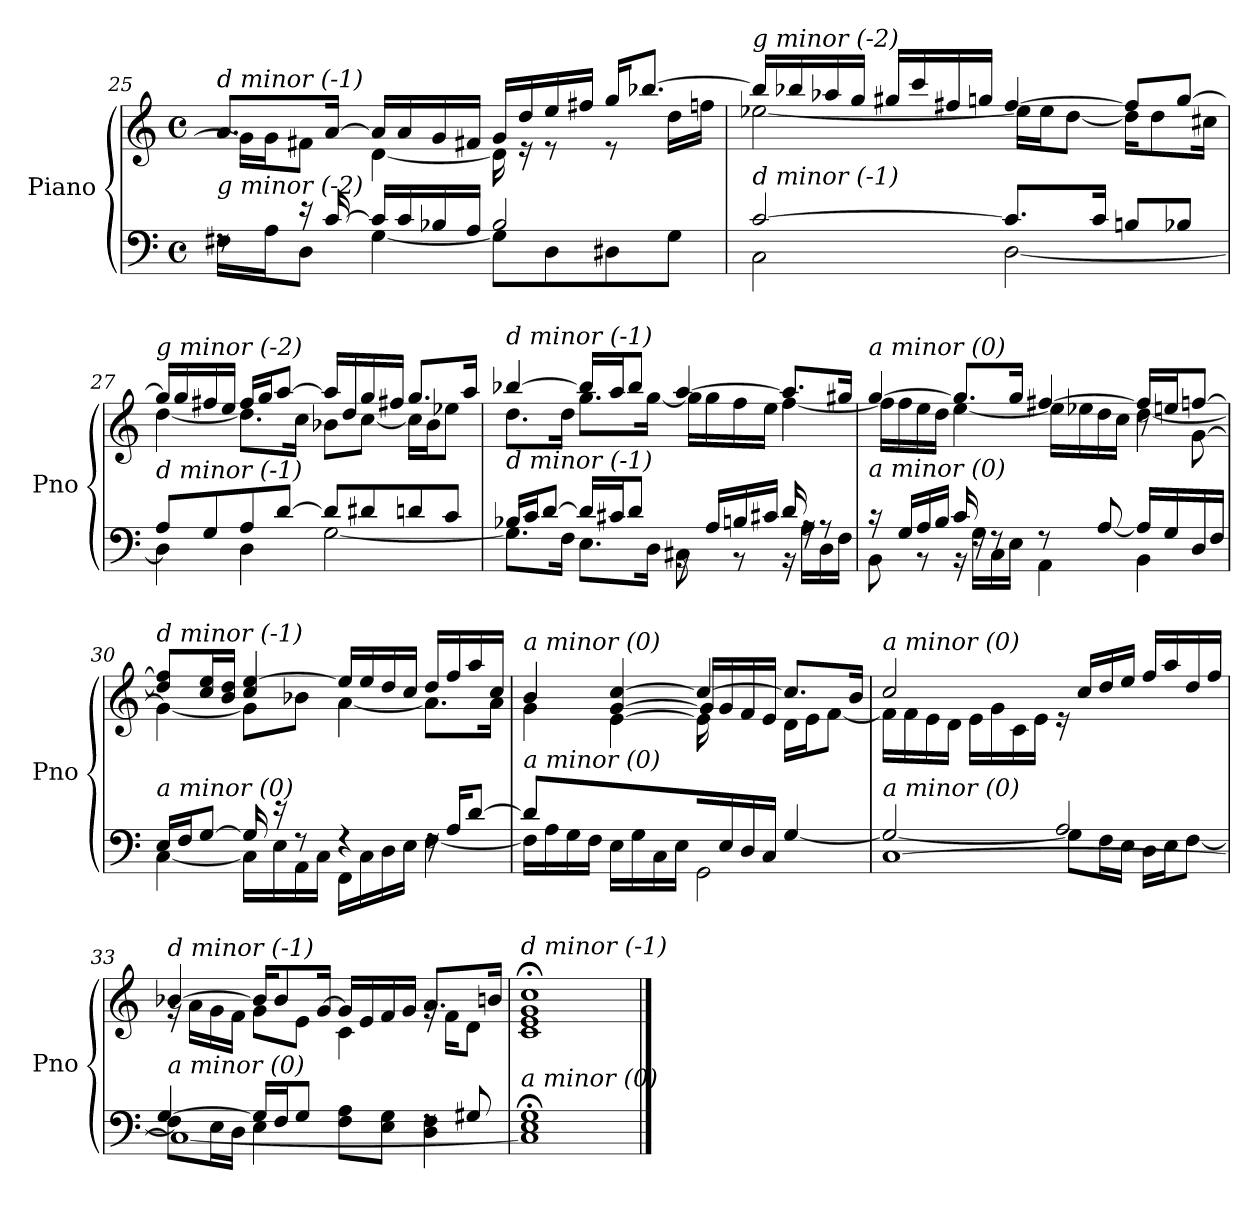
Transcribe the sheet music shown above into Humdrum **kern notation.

**kern	**kern
*part1	*part1
*staff2	*staff1
*I"Piano	*
*I'Pno	*
*clefF4	*clefG2
*k[]	*k[]
*M4/4	*M4/4
*met(c)	*met(c)
=25	=25
*^	*^
!	!	!LO:TX:i:t=d minor (-1)	!
!LO:TX:i:t=g minor (-2)	!	!	!
8rF	16F#X\LL	8.a/L	16g\LL]
.	16A\J	.	16g\J
16r	8D\J	.	8f#X\J
[16c/	.	[16a/Jk	.
16c/LL]	[4G\	16a/LL]	[4d\
16c/	.	16a/	.
16B-X/	.	16g/	.
16A/JJ	.	16f#X/JJ	.
2B-/	8G\L]	16g/LL	16d\]
.	.	16dd/	16r
.	8D\	16ee/	8r
.	.	16ff#X/JJ	.
.	8D#Xi\	16gg/KL	8r
.	.	[8.bb-X/J	.
.	8G\J	.	16dd\LL
.	.	.	16ffn\JJ
!!LO:LB:g=z	!!
=26	=26	=26	=26
!	!	!LO:TX:i:t=g minor (-2)	!
!LO:TX:i:t=d minor (-1)	!	!	!
[2c/	2C\	16bb-/LL]	[2ee-X\
.	.	16bb-X/	.
.	.	16aa-Xj/	.
.	.	16gg/JJ	.
.	.	16gg#Xi/LL	.
.	.	16ccc/	.
.	.	16ff#X/	.
.	.	16gg/JJ	.
8.c/L]	[2D\	[4ff#/	16ee-\LL]
.	.	.	16ee-\J
.	.	.	[8dd\J
16c/Jk	.	.	.
8Bn/L	.	8ff#/L]	16dd\KL]
.	.	.	8dd\
8B-X/J	.	[8gg/J	.
.	.	.	16cc#X\Jk
=27	=27	=27	=27
!	!	!LO:TX:i:t=g minor (-2)	!
!LO:TX:i:t=d minor (-1)	!	!	!
8A/L	4D\]	16gg/LL]	[4dd\
.	.	16gg/	.
8G/	.	16ff#X/	.
.	.	16ee/JJ	.
8A/	4D\	16ff#/LL	8.dd\L]
.	.	16gg/J	.
[8d/J	.	[8aa/J	.
.	.	.	16cc\Jk
8d/L]	[2G\	16aa/LL]	8b-X\L
.	.	16dd/	.
8d#Xi/	.	16gg/	[8cc\J
.	.	16ff#X/JJ	.
8d/	.	8.gg/L	16cc\LL]
.	.	.	16b-\J
8c/J	.	.	8ee-X\J
.	.	16aa/Jk	.
!!LO:LB:g=z	!!
=28	=28	=28	=28
!	!	!LO:TX:i:t=d minor (-1)	!
!LO:TX:i:t=d minor (-1)	!	!	!
16B-X/LL	8.G\L]	[4bb-X/	8.dd\L
16c/J	.	.	.
[8d/J	.	.	.
.	16F\Jk	.	16dd\Jk
16d/LL]	8.E\L	16bb-/LL]	8.gg\L
16c#X/J	.	16aa/J	.
8d/J	.	8bb-/J	.
.	16D\Jk	.	[16gg\Jk
16rBB	8C#X\	[4aa/	16gg\LL]
16A/LL	.	.	16gg\
16Bn/	8r	.	16ff\
16c#X/JJ	.	.	16ee\JJ
16d/	16r	8.aa/L]	[4ff\
16rA	16A\LL	.	.
8rA	16D\	.	.
.	16F\JJ	16gg#Xi/Jk	.
=29	=29	=29	=29
*	*^	*	*^
!	!	!	!LO:TX:i:t=a minor (0)	!	!
!LO:TX:i:t=a minor (0)	!	!	!	!	!
2.ryy	16r	8BB\	[4gg/	16ff\LL]	2.ryy
.	16G/LL	.	.	16ff\	.
.	16A/	8r	.	16ee\	.
.	16B/JJ	.	.	16dd\JJ	.
.	16c/	16r	8.gg/L]	[4ee\	.
.	16rF	16G\LL	.	.	.
.	8rF	16C\	.	.	.
.	.	16E\JJ	16gg/Jk	.	.
.	8rF	4AA\	[4ff#X/	16ee\LL]	.
.	.	.	.	16ee-X\	.
.	[8A/	.	.	16dd\	.
.	.	.	.	16cc\JJ	.
4ryy	16A/LL]	4BB\	16ff#/LL]	[4dd\	8r
.	16G/	.	16een/J	.	.
.	16D/	.	[8ffn/J	.	[8g\
.	16F/JJ	.	.	.	.
*	*v	*v	*	*	*
*	*	*	*v	*v
!!LO:LB:g=z
=30	=30	=30	=30
!	!	!LO:TX:i:t=d minor (-1)	!
!LO:TX:i:t=a minor (0)	!	!	!
16E/LL	[4C\	8dd/] 8ff/]L	4g\_
16F/J	.	.	.
[8G/J	.	16cc/ 16ee/L	.
.	.	16b/ 16dd/JJ	.
16G/]	16C\LL]	4cc/ [4ee/	8g\L]
16r	16E\	.	.
8rF	16AA\	.	8b-X\J
.	16C\JJ	.	.
4rF	16FF\LL	16ee/LL]	[4a\
.	16C\	16ee/	.
.	16D\	16dd/	.
.	16E\JJ	16cc/JJ	.
16rF	[4F\	16dd/LL	8.a\L]
16A/KL	.	16ff/	.
[8d/J	.	16aa/	.
.	.	16cc/JJ	16a\Jk
=31	=31	=31	=31
*	*^	*	*^
!	!	!	!LO:TX:i:t=a minor (0)	!	!
!LO:TX:i:t=a minor (0)	!	!	!	!	!
4ryy	4d/]	16F\LL]	4b/	4g\	4ryy
.	.	16A\	.	.	.
.	.	16G\	.	.	.
.	.	16F\JJ	.	.	.
4ryy	4ryy	16E\LL	[4g/ [4cc/	4ryy	[4e\
.	.	16G\	.	.	.
.	.	16C\	.	.	.
.	.	16E\JJ	.	.	.
2ryy	16ryy	2GG\	4cc/_	16g/LL]	16e\LL]
.	16E/	.	.	16g/	4..ryy
.	16D/	.	.	16f/	.
.	16C/JJ	.	.	16e/JJ	.
.	[4G/	.	8.cc/L]	16d\LL	.
.	.	.	.	16e\J	.
.	.	.	.	[8f\J	.
.	.	.	16b/Jk	.	.
*	*	*	*	*v	*v
!!LO:PB:g=z
=32	=32	=32	=32	=32
!	!	!	!LO:TX:i:t=a minor (0)	!
!LO:TX:i:t=a minor (0)	!	!	!	!
2ryy	2G/_	[1C	2cc/	16f\LL]
.	.	.	.	16f\
.	.	.	.	16e\
.	.	.	.	16d\JJ
.	.	.	.	16e\LL
.	.	.	.	16g\
.	.	.	.	16c\
.	.	.	.	16e\JJ
2A/	8G\L]	.	16re	2ryy
.	.	.	16cc/LL	.
.	16F\L	.	16dd/	.
.	16E\JJ	.	16ee/JJ	.
.	16D\LL	.	16ff/LL	.
.	16E\J	.	16aa/	.
.	[8F\J	.	16dd/	.
.	.	.	16ff/JJ	.
=33	=33	=33	=33	=33
*	*	*	*	*^
!	!	!	!LO:TX:i:t=d minor (-1)	!	!
!LO:TX:i:t=a minor (0)	!	!	!	!	!
8F\L]	1C_	[4G/	[4b-X/	16rg	2ryy
.	.	.	.	16a\LL	.
16E\L	.	.	.	16g\	.
16D\JJ	.	.	.	16f\JJ	.
4E\	.	16G/LL]	16b-/KL]	8g\L	.
.	.	16F/J	8b-/	.	.
.	.	8G/J	.	8e\J	.
.	.	.	[16g/Jk	.	.
8F\ 8A\L	.	4ryy	16g/LL]	4c\	4ryy
.	.	.	16e/	.	.
8E\ 8G\J	.	.	16f/	.	.
.	.	.	16g/JJ	.	.
4D\ 4F\	.	8rF	8.a/L	16rg	4ryy
.	.	.	.	16f\KL	.
.	.	8G#Xi/	.	8d\J	.
.	.	.	16bn/Jk	.	.
*	*v	*v	*	*	*
*	*	*v	*v	*v
=34	=34	=34
!	!	!LO:TX:i:t=d minor (-1)
!LO:TX:i:t=a minor (0)	!	!
1E; 1G;	1C]	1c;< 1e;< 1g;< 1cc;<
*v	*v	*
==	==
*-	*-
